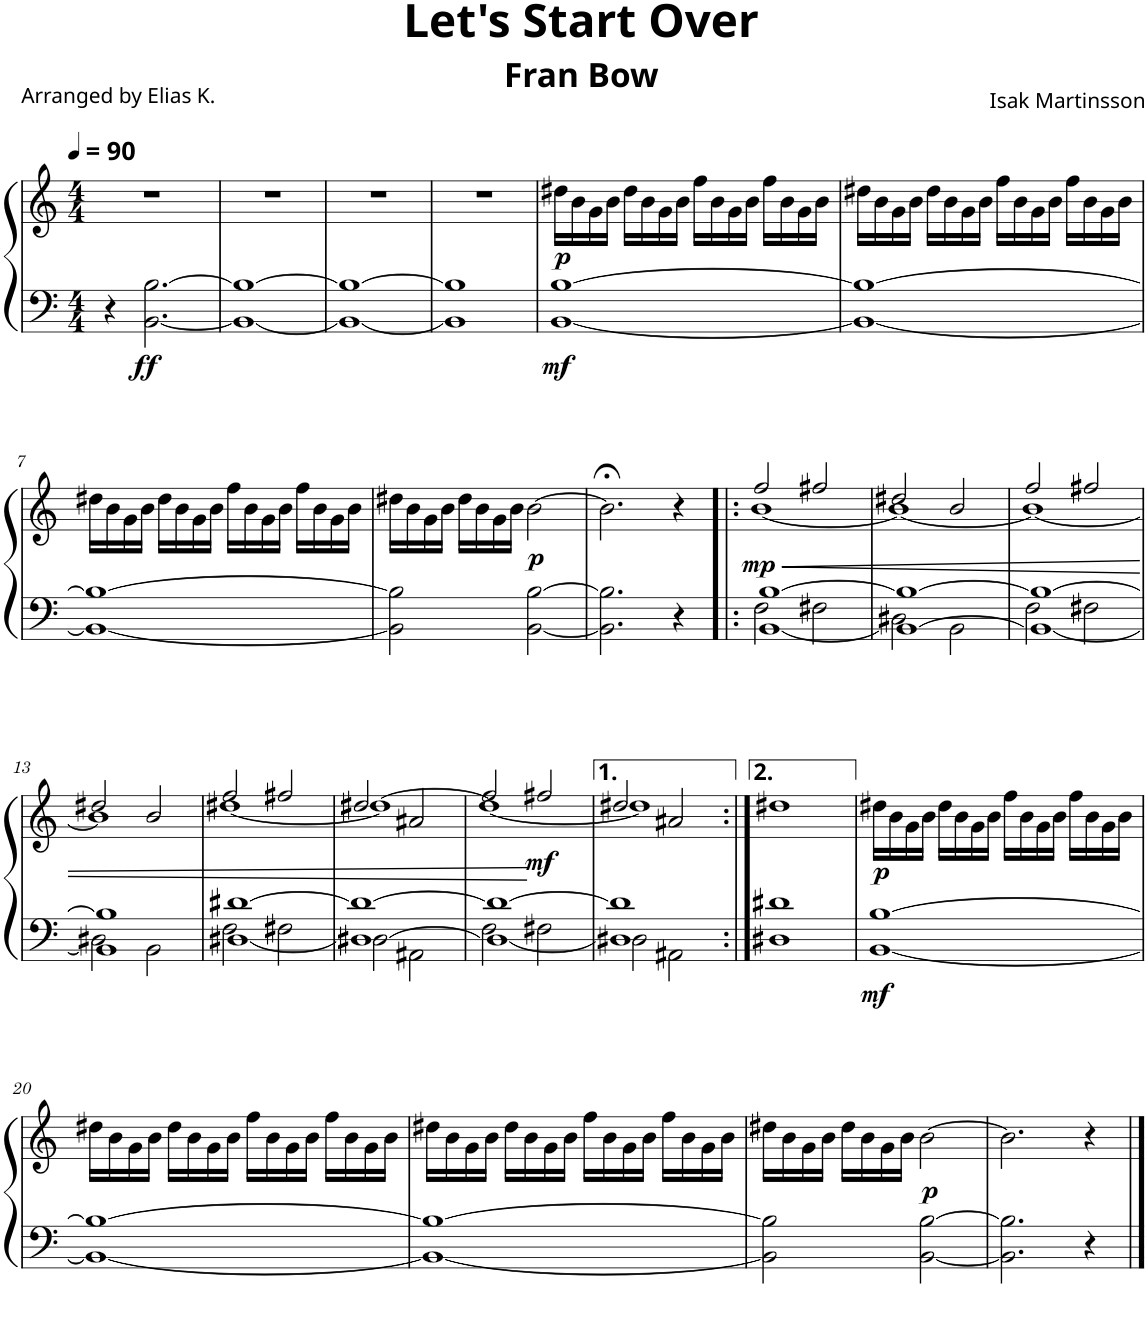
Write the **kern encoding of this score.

**kern	**kern	**dynam
*part1	*part1	*part1
*staff2	*staff1	*staff1/2
*I"Klavier	*	*
*I'Klav.	*	*
*clefF4	*clefG2	*
*k[]	*k[]	*
*M4/4	*M4/4	*
*MM90	*MM90	*
=1	=1	=1
4r	1r	.
!	!	!LO:DY:b=2
[2.BB\ [2.B\	.	ff
=2	=2	=2
1BB_ 1B_	1r	.
=3	=3	=3
1BB_ 1B_	1r	.
=4	=4	=4
1BB] 1B]	1r	.
=5	=5	=5
!	!	!LO:DY:b=2
!	!	!LO:DY:n=1:b
[1BB [1B	16dd#X\LL	mf p
.	16b\	.
.	16g\	.
.	16b\JJ	.
.	16dd#\LL	.
.	16b\	.
.	16g\	.
.	16b\JJ	.
.	16ff\LL	.
.	16b\	.
.	16g\	.
.	16b\JJ	.
.	16ff\LL	.
.	16b\	.
.	16g\	.
.	16b\JJ	.
=6	=6	=6
1BB_ 1B_	16dd#X\LL	.
.	16b\	.
.	16g\	.
.	16b\JJ	.
.	16dd#\LL	.
.	16b\	.
.	16g\	.
.	16b\JJ	.
.	16ff\LL	.
.	16b\	.
.	16g\	.
.	16b\JJ	.
.	16ff\LL	.
.	16b\	.
.	16g\	.
.	16b\JJ	.
!!LO:LB:g=z
=7	=7	=7
1BB_ 1B_	16dd#X\LL	.
.	16b\	.
.	16g\	.
.	16b\JJ	.
.	16dd#\LL	.
.	16b\	.
.	16g\	.
.	16b\JJ	.
.	16ff\LL	.
.	16b\	.
.	16g\	.
.	16b\JJ	.
.	16ff\LL	.
.	16b\	.
.	16g\	.
.	16b\JJ	.
=8	=8	=8
2BB\] 2B\]	16dd#X\LL	.
.	16b\	.
.	16g\	.
.	16b\JJ	.
.	16dd#\LL	.
.	16b\	.
.	16g\	.
.	16b\JJ	.
!	!	!LO:DY:a=2
[2BB\ [2B\	[2b\	p
=9	=9	=9
2.BB\] 2.B\]	2.b;<\]	.
4r	4r	.
=10!|:	=10!|:	=10!|:
*^	*	*
!	!	!	!LO:HP:b
*	*	*^	*
!	!	!	!	!LO:DY:n=1:b
[<1BB [1B	2F\	2ff/	[1b	< mp
.	2F#X\	2ff#X/	.	.
=11	=11	=11	=11	=11
1BB_ 1B_	2D#X\	2dd#X/	1b_	.
.	2BB\	2b/	.	.
=12	=12	=12	=12	=12
1BB_ 1B_	2F\	2ff/	1b_	.
.	2F#X\	2ff#X/	.	.
!!LO:LB:g=z	!!
=13	=13	=13	=13	=13
1BB] 1B]	2D#X\	2dd#X/	1b]	.
.	2BB\	2b/	.	.
=14	=14	=14	=14	=14
[<1D#X [1d#X	2F\	2ff/	[1dd#X	.
.	2F#X\	2ff#X/	.	.
=15	=15	=15	=15	=15
1D#_ 1d#_	2D#X\	2dd#X/	1dd#_	.
.	2AA#X\	2a#X/	.	.
=16	=16	=16	=16	=16
1D#_ 1d#_	2F\	2ff/	1dd#_	.
!	!	!	!	!LO:DY:n=1:b
.	2F#X\	2ff#X/	.	[ mf
=17	=17	=17	=17	=17
1D#] 1d#]	2D#X\	2dd#X/	1dd#]	.
.	2AA#X\	2a#X/	.	.
*v	*v	*	*	*
*	*v	*v	*
=18:|!	=18:|!	=18:|!
1D#X 1d#X	1dd#X	.
=19	=19	=19
!	!	!LO:DY:b=2
!	!	!LO:DY:n=1:b
[1BB [1B	16dd#X\LL	mf p
.	16b\	.
.	16g\	.
.	16b\JJ	.
.	16dd#\LL	.
.	16b\	.
.	16g\	.
.	16b\JJ	.
.	16ff\LL	.
.	16b\	.
.	16g\	.
.	16b\JJ	.
.	16ff\LL	.
.	16b\	.
.	16g\	.
.	16b\JJ	.
!!LO:LB:g=z
=20	=20	=20
1BB_ 1B_	16dd#X\LL	.
.	16b\	.
.	16g\	.
.	16b\JJ	.
.	16dd#\LL	.
.	16b\	.
.	16g\	.
.	16b\JJ	.
.	16ff\LL	.
.	16b\	.
.	16g\	.
.	16b\JJ	.
.	16ff\LL	.
.	16b\	.
.	16g\	.
.	16b\JJ	.
=21	=21	=21
1BB_ 1B_	16dd#X\LL	.
.	16b\	.
.	16g\	.
.	16b\JJ	.
.	16dd#\LL	.
.	16b\	.
.	16g\	.
.	16b\JJ	.
.	16ff\LL	.
.	16b\	.
.	16g\	.
.	16b\JJ	.
.	16ff\LL	.
.	16b\	.
.	16g\	.
.	16b\JJ	.
=22	=22	=22
2BB\] 2B\]	16dd#X\LL	.
.	16b\	.
.	16g\	.
.	16b\JJ	.
.	16dd#\LL	.
.	16b\	.
.	16g\	.
.	16b\JJ	.
!	!	!LO:DY:b
[2BB\ [2B\	[2b\	p
=23	=23	=23
2.BB\] 2.B\]	2.b\]	.
4r	4r	.
==	==	==
*-	*-	*-
